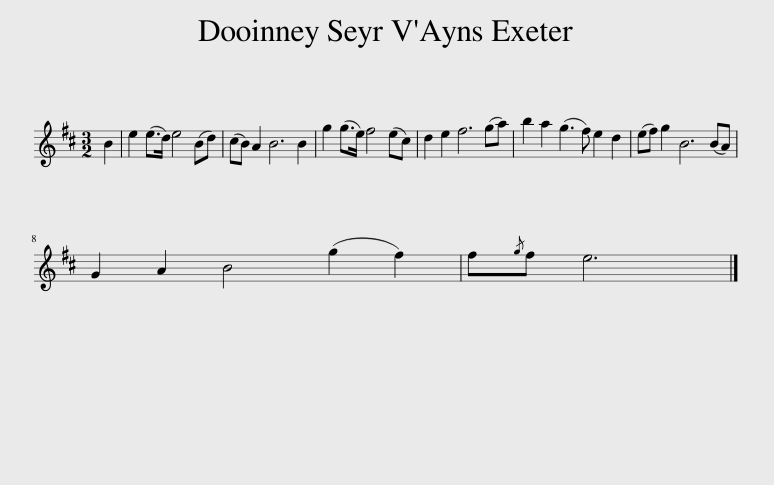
X:1
L:1/8
M:3/2
I:linebreak $
K:Bmin
V:1 treble
V:1
 B2 | e2 (e>d) e4 (Bd) | (cB) A2 B6 B2 | g2 (g>e) f4 (ec) | d2 e2 f6 (ga) | %5
 b2 a2 (g3 f) e2 d2 | (ef) g2 B6 (BA) |$ G2 A2 B4 (g2 f2) | f{/g}f e6 |] %9
